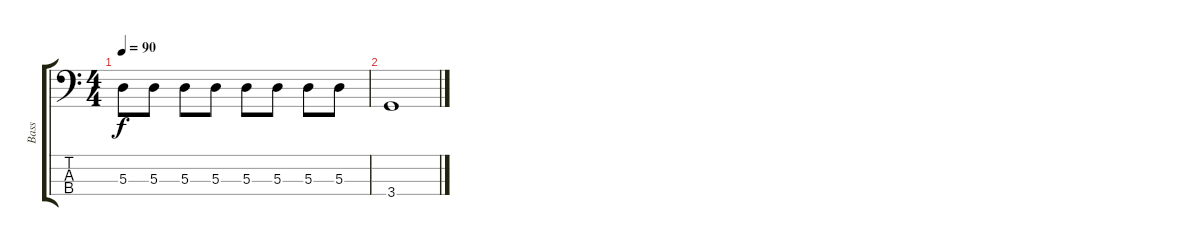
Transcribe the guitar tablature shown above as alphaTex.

\track ("Bass" "Bass") {instrument electricbassfinger}
\staff {score tabs}
\tuning (G2 D2 A1 E1) {hide}
\ts (4 4)
\tempo 90
\clef f4
\ks c
5.3.8{dy f} 5.3.8 5.3.8 5.3.8 5.3.8 5.3.8 5.3.8 5.3.8 |
3.4.1
